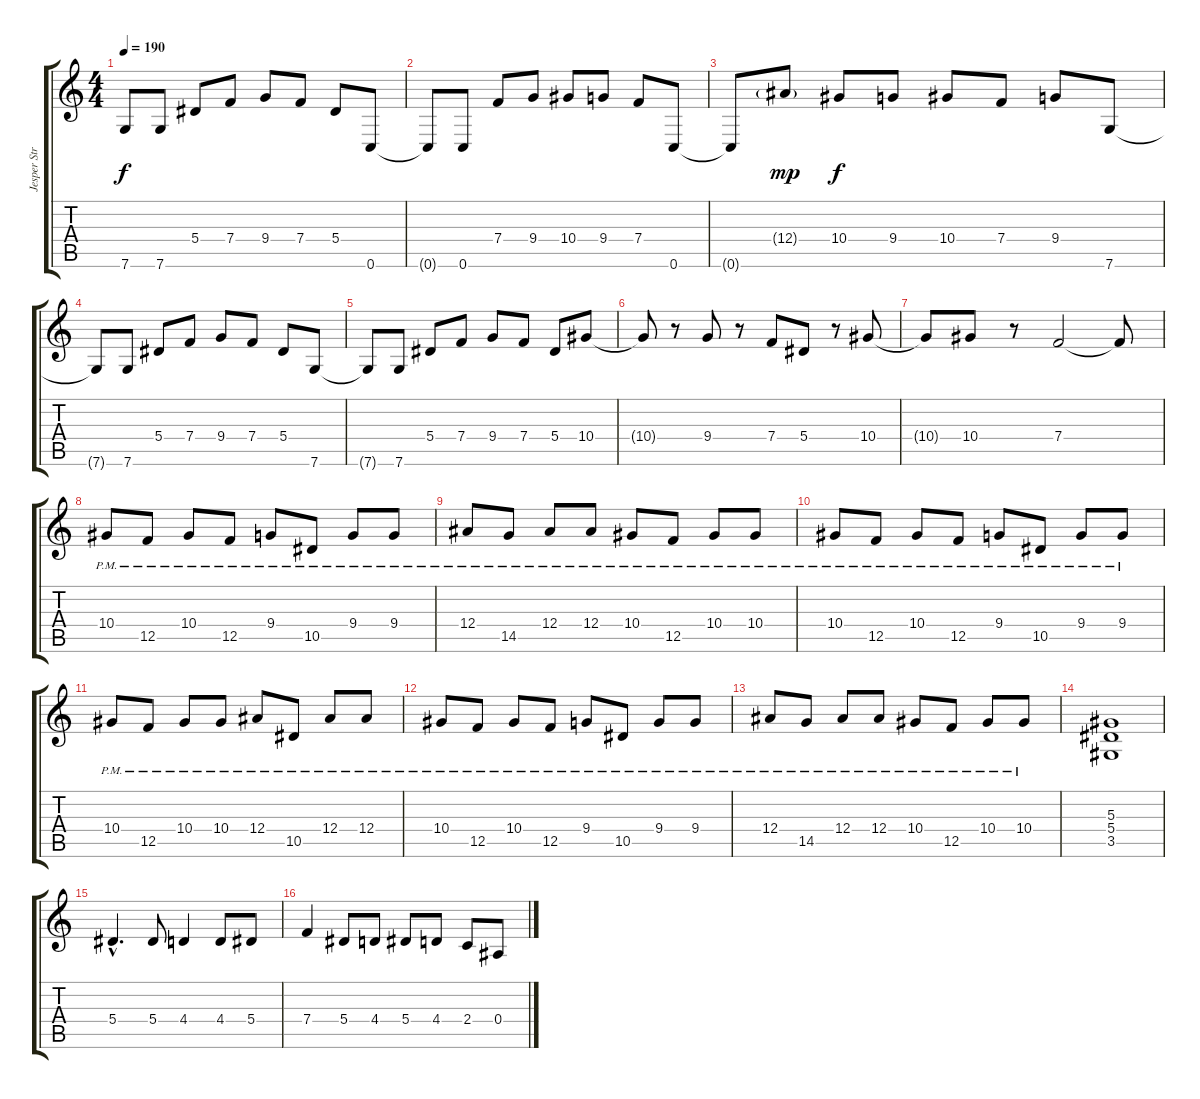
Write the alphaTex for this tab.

\track ("Jesper Strömblad" "Jesper Str") {instrument distortionguitar}
\staff {score tabs}
\tuning (C4 G3 Eb3 Bb2 F2 C2) {hide}
\ts (4 4)
\tempo 190
\clef g2
\ks c
7.6{t}.8{dy f} 7.6.8 5.4.8 7.4.8 9.4.8 7.4.8 5.4.8 0.6.8 |
0.6{t}.8 0.6.8 7.4.8 9.4.8 10.4.8 9.4.8 7.4.8 0.6.8 |
0.6{t}.8 12.4{g}.8{dy mp} 10.4.8{dy f} 9.4.8 10.4.8 7.4.8 9.4.8 7.6.8 |
7.6{t}.8 7.6.8 5.4.8 7.4.8 9.4.8 7.4.8 5.4.8 7.6.8 |
7.6{t}.8 7.6.8 5.4.8 7.4.8 9.4.8 7.4.8 5.4.8 10.4.8 |
10.4{t}.8 r.8 9.4.8 r.8 7.4.8 5.4.8 r.8 10.4.8 |
10.4{t}.8 10.4.8 r.8 7.4.2 7.4{t}.8 |
10.4{pm}.8 12.5{pm}.8 10.4{pm}.8 12.5{pm}.8 9.4{pm}.8 10.5{pm}.8 9.4{pm}.8 9.4{pm}.8 |
12.4{pm}.8 14.5{pm}.8 12.4{pm}.8 12.4{pm}.8 10.4{pm}.8 12.5{pm}.8 10.4{pm}.8 10.4{pm}.8 |
10.4{pm}.8 12.5{pm}.8 10.4{pm}.8 12.5{pm}.8 9.4{pm}.8 10.5{pm}.8 9.4{pm}.8 9.4{pm}.8 |
10.4{pm}.8 12.5{pm}.8 10.4{pm}.8 10.4{pm}.8 12.4{pm}.8 10.5{pm}.8 12.4{pm}.8 12.4{pm}.8 |
10.4{pm}.8 12.5{pm}.8 10.4{pm}.8 12.5{pm}.8 9.4{pm}.8 10.5{pm}.8 9.4{pm}.8 9.4{pm}.8 |
12.4{pm}.8 14.5{pm}.8 12.4{pm}.8 12.4{pm}.8 10.4{pm}.8 12.5{pm}.8 10.4{pm}.8 10.4{pm}.8 |
(5.3 5.4 3.5).1 |
5.4{hac}.4{d} 5.4.8 4.4.4 4.4.8 5.4.8 |
7.4.4 5.4.8 4.4.8 5.4.8 4.4.8 2.4.8 0.4.8
